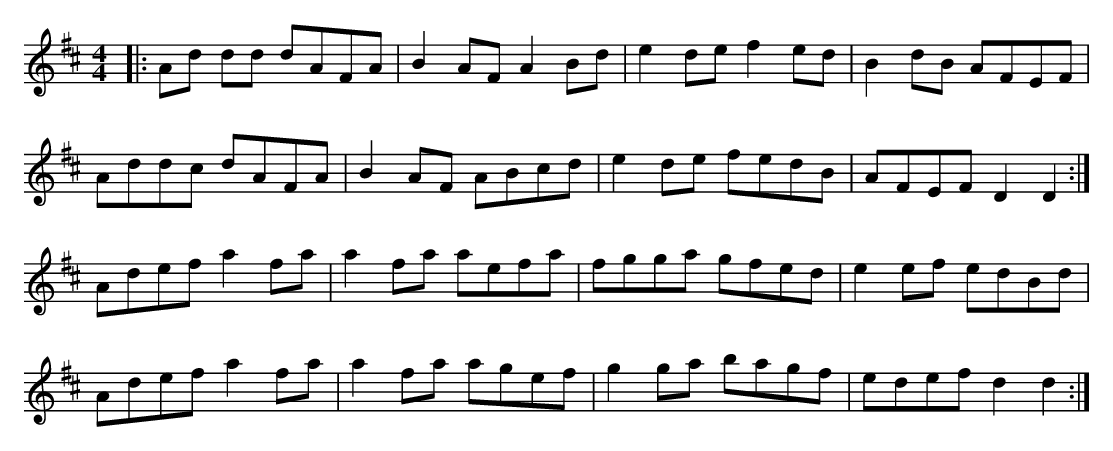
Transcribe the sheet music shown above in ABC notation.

X:1
M:4/4
K:D
|:Ad dd dAFA|B2AF A2Bd|e2de f2ed|B2dB AFEF|
Addc dAFA|B2AF ABcd|e2de fedB|AFEF D2D2:|
Adef a2fa|a2fa aefa|fgga gfed|e2ef edBd|
Adef a2fa|a2fa agef|g2ga bagf|edef d2d2:|
